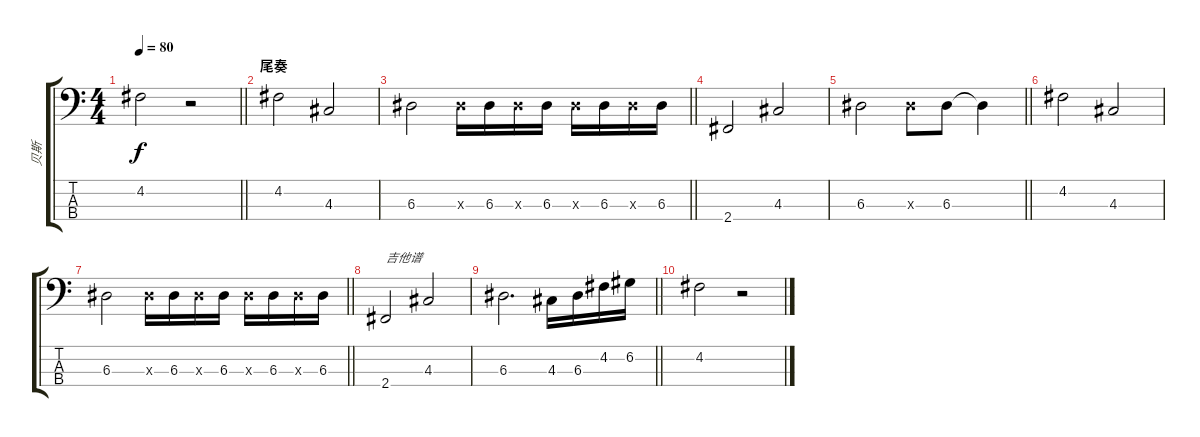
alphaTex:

\track ("贝斯" "贝斯") {instrument electricbassfinger}
\staff {score tabs}
\tuning (G2 D2 A1 E1) {hide}
\ts (4 4)
\tempo 80
\clef f4
\barLineRight lightlight
\ks c
4.2.2{dy f} r.2 |
\section ("" "尾奏")
4.2.2 4.3.2 |
\barLineRight lightlight
6.3.2 6.3{x}.16 6.3.16 6.3{x}.16 6.3.16 6.3{x}.16 6.3.16 6.3{x}.16 6.3.16 |
2.4.2 4.3.2 |
\barLineRight lightlight
6.3.2 6.3{x}.8 6.3.8 6.3{t}.4 |
4.2.2 4.3.2 |
\barLineRight lightlight
6.3.2 6.3{x}.16 6.3.16 6.3{x}.16 6.3.16 6.3{x}.16 6.3.16 6.3{x}.16 6.3.16 |
2.4.2{txt "吉他谱"} 4.3.2 |
\barLineRight lightlight
6.3.2{d} 4.3.16 6.3.16 4.2.16 6.2.16 |
4.2.2 r.2
